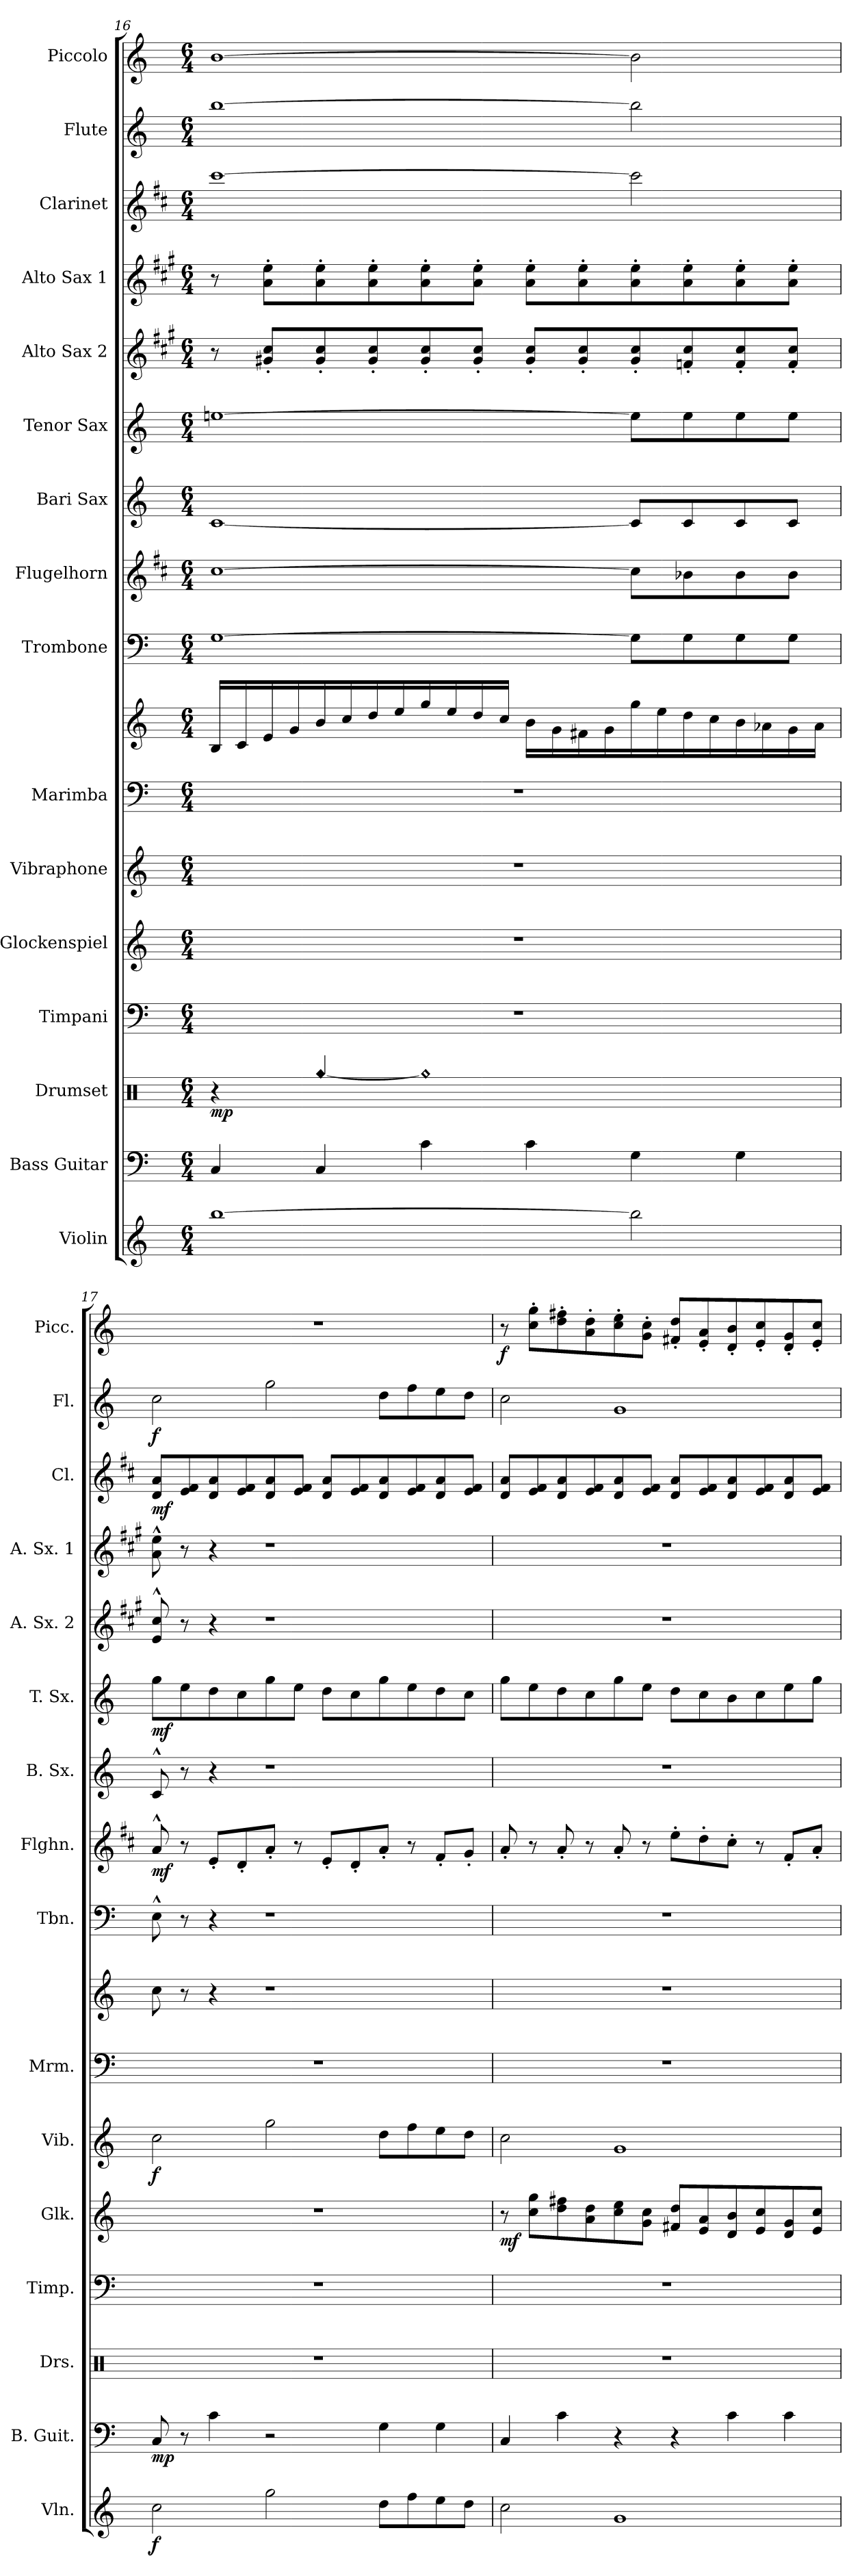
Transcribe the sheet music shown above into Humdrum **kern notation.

**kern	**dynam	**kern	**dynam	**kern	**dynam	**kern	**kern	**dynam	**kern	**dynam	**kern	**kern	**kern	**kern	**dynam	**kern	**kern	**dynam	**kern	**kern	**kern	**dynam	**kern	**dynam	**kern	**dynam
*part16	*part16	*part15	*part15	*part14	*part14	*part13	*part12	*part12	*part11	*part11	*part10	*part10	*part9	*part8	*part8	*part7	*part6	*part6	*part5	*part4	*part3	*part3	*part2	*part2	*part1	*part1
*staff17	*staff17	*staff16	*staff16	*staff15	*staff15	*staff14	*staff13	*staff13	*staff12	*staff12	*staff11	*staff10	*staff9	*staff8	*staff8	*staff7	*staff6	*staff6	*staff5	*staff4	*staff3	*staff3	*staff2	*staff2	*staff1	*staff1
*I"Violin	*	*I"Bass Guitar	*	*I"Drumset	*	*I"Timpani	*I"Glockenspiel	*	*I"Vibraphone	*	*I"Marimba	*	*I"Trombone	*I"Flugelhorn	*	*I"Bari Sax	*I"Tenor Sax	*	*I"Alto Sax 2	*I"Alto Sax 1	*I"Clarinet	*	*I"Flute	*	*I"Piccolo	*
*I'Vln.	*	*I'B. Guit.	*	*I'Drs.	*	*I'Timp.	*I'Glk.	*	*I'Vib.	*	*I'Mrm.	*	*I'Tbn.	*I'Flghn.	*	*I'B. Sx.	*I'T. Sx.	*	*I'A. Sx. 2	*I'A. Sx. 1	*I'Cl.	*	*I'Fl.	*	*I'Picc.	*
*clefG2	*	*clefF4	*	*clefX	*	*clefF4	*clefG2	*	*clefG2	*	*clefF4	*clefG2	*clefF4	*clefG2	*	*clefG2	*clefG2	*	*clefG2	*clefG2	*clefG2	*	*clefG2	*	*clefG2	*
*	*	*ITrd7c12	*	*	*	*	*ITrd-14c-24	*	*	*	*	*	*	*ITrd1c2	*	*ITrd12c21	*ITrd8c14	*	*ITrd5c9	*ITrd5c9	*ITrd1c2	*	*	*	*ITrd-7c-12	*
*k[]	*	*k[]	*	*k[]	*	*k[]	*k[]	*	*k[]	*	*k[]	*k[]	*k[]	*k[]	*	*k[]	*k[]	*	*k[]	*k[]	*k[]	*	*k[]	*	*k[]	*
*M6/4	*	*M6/4	*	*M6/4	*	*M6/4	*M6/4	*	*M6/4	*	*M6/4	*M6/4	*M6/4	*M6/4	*	*M6/4	*M6/4	*	*M6/4	*M6/4	*M6/4	*	*M6/4	*	*M6/4	*
=16	=16	=16	=16	=16	=16	=16	=16	=16	=16	=16	=16	=16	=16	=16	=16	=16	=16	=16	=16	=16	=16	=16	=16	=16	=16	=16
!	!	!	!	!	!LO:DY:b	!	!	!	!	!	!	!	!	!	!	!	!	!	!	!	!	!	!	!	!	!
[1bb	.	4CC/	.	4r	mp	1.r	1.r	.	1.r	.	1.r	16B/LL	[1G	[1b	.	[1C	[1en	.	8r	8r	[1bb	.	[1bb	.	[1bb	.
.	.	.	.	.	.	.	.	.	.	.	.	16c/	.	.	.	.	.	.	.	.	.	.	.	.	.	.
.	.	.	.	.	.	.	.	.	.	.	.	16e/	.	.	.	.	.	.	8Bn/' 8e/'L	8c\' 8g\'L	.	.	.	.	.	.
.	.	.	.	.	.	.	.	.	.	.	.	16g/	.	.	.	.	.	.	.	.	.	.	.	.	.	.
!	!	!	!	!LO:N:head=diamond	!	!	!	!	!	!	!	!	!	!	!	!	!	!	!	!	!	!	!	!	!	!
.	.	4CC/	.	[4Rgg/	.	.	.	.	.	.	.	16b/	.	.	.	.	.	.	8B/' 8e/'	8c\' 8g\'	.	.	.	.	.	.
.	.	.	.	.	.	.	.	.	.	.	.	16cc/	.	.	.	.	.	.	.	.	.	.	.	.	.	.
.	.	.	.	.	.	.	.	.	.	.	.	16dd/	.	.	.	.	.	.	8B/' 8e/'	8c\' 8g\'	.	.	.	.	.	.
.	.	.	.	.	.	.	.	.	.	.	.	16ee/	.	.	.	.	.	.	.	.	.	.	.	.	.	.
!	!	!	!	!LO:N:head=diamond	!	!	!	!	!	!	!	!	!	!	!	!	!	!	!	!	!	!	!	!	!	!
.	.	4C\	.	1Rgg]	.	.	.	.	.	.	.	16gg/	.	.	.	.	.	.	8B/' 8e/'	8c\' 8g\'	.	.	.	.	.	.
.	.	.	.	.	.	.	.	.	.	.	.	16ee/	.	.	.	.	.	.	.	.	.	.	.	.	.	.
.	.	.	.	.	.	.	.	.	.	.	.	16dd/	.	.	.	.	.	.	8B/' 8e/'J	8c\' 8g\'J	.	.	.	.	.	.
.	.	.	.	.	.	.	.	.	.	.	.	16cc/JJ	.	.	.	.	.	.	.	.	.	.	.	.	.	.
.	.	4C\	.	.	.	.	.	.	.	.	.	16b\LL	.	.	.	.	.	.	8B/' 8e/'L	8c\' 8g\'L	.	.	.	.	.	.
.	.	.	.	.	.	.	.	.	.	.	.	16g\	.	.	.	.	.	.	.	.	.	.	.	.	.	.
.	.	.	.	.	.	.	.	.	.	.	.	16f#X\	.	.	.	.	.	.	8B/' 8e/'	8c\' 8g\'	.	.	.	.	.	.
.	.	.	.	.	.	.	.	.	.	.	.	16g\	.	.	.	.	.	.	.	.	.	.	.	.	.	.
2bb\]	.	4GG\	.	.	.	.	.	.	.	.	.	16gg\	8G\L]	8b\L]	.	8C/L]	8e\L]	.	8B/' 8e/'	8c\' 8g\'	2bb\]	.	2bb\]	.	2bb\]	.
.	.	.	.	.	.	.	.	.	.	.	.	16ee\	.	.	.	.	.	.	.	.	.	.	.	.	.	.
.	.	.	.	.	.	.	.	.	.	.	.	16dd\	8G\	8a-X\	.	8C/	8e\	.	8A-X/' 8e/'	8c\' 8g\'	.	.	.	.	.	.
.	.	.	.	.	.	.	.	.	.	.	.	16cc\	.	.	.	.	.	.	.	.	.	.	.	.	.	.
.	.	4GG\	.	.	.	.	.	.	.	.	.	16b\	8G\	8a-\	.	8C/	8e\	.	8A-/' 8e/'	8c\' 8g\'	.	.	.	.	.	.
.	.	.	.	.	.	.	.	.	.	.	.	16a-X\	.	.	.	.	.	.	.	.	.	.	.	.	.	.
.	.	.	.	.	.	.	.	.	.	.	.	16g\	8G\J	8a-\J	.	8C/J	8e\J	.	8A-/' 8e/'J	8c\' 8g\'J	.	.	.	.	.	.
.	.	.	.	.	.	.	.	.	.	.	.	16a-\JJ	.	.	.	.	.	.	.	.	.	.	.	.	.	.
=17	=17	=17	=17	=17	=17	=17	=17	=17	=17	=17	=17	=17	=17	=17	=17	=17	=17	=17	=17	=17	=17	=17	=17	=17	=17	=17
!	!LO:DY:b	!	!LO:DY:b	!	!	!	!	!	!	!LO:DY:b	!	!	!	!	!LO:DY:b	!	!	!LO:DY:b	!	!	!	!LO:DY:b	!	!LO:DY:b	!	!
2cc\	f	8CC/	mp	1.r	.	1.r	1.r	.	2cc\	f	1.r	8cc\	8E^^\	8g^^/	mf	8C^^/	8g\L	mf	8G/^^ 8e/^^	8c\^^ 8g\^^	8c/ 8g/L	mf	2cc\	f	1.r	.
.	.	8r	.	.	.	.	.	.	.	.	.	8r	8r	8r	.	8r	8e\	.	8r	8r	8d/ 8e/	.	.	.	.	.
.	.	4C\	.	.	.	.	.	.	.	.	.	4r	4r	8d'/L	.	4r	8d\	.	4r	4r	8c/ 8g/	.	.	.	.	.
.	.	.	.	.	.	.	.	.	.	.	.	.	.	8c'/	.	.	8c\	.	.	.	8d/ 8e/	.	.	.	.	.
2gg\	.	2r	.	.	.	.	.	.	2gg\	.	.	1r	1r	8g'/J	.	1r	8g\	.	1r	1r	8c/ 8g/	.	2gg\	.	.	.
.	.	.	.	.	.	.	.	.	.	.	.	.	.	8r	.	.	8e\J	.	.	.	8d/ 8e/J	.	.	.	.	.
.	.	.	.	.	.	.	.	.	.	.	.	.	.	8d'/L	.	.	8d\L	.	.	.	8c/ 8g/L	.	.	.	.	.
.	.	.	.	.	.	.	.	.	.	.	.	.	.	8c'/	.	.	8c\	.	.	.	8d/ 8e/	.	.	.	.	.
8dd\L	.	4GG\	.	.	.	.	.	.	8dd\L	.	.	.	.	8g'/J	.	.	8g\	.	.	.	8c/ 8g/	.	8dd\L	.	.	.
8ff\	.	.	.	.	.	.	.	.	8ff\	.	.	.	.	8r	.	.	8e\	.	.	.	8d/ 8e/	.	8ff\	.	.	.
8ee\	.	4GG\	.	.	.	.	.	.	8ee\	.	.	.	.	8e'/L	.	.	8d\	.	.	.	8c/ 8g/	.	8ee\	.	.	.
8dd\J	.	.	.	.	.	.	.	.	8dd\J	.	.	.	.	8f'/J	.	.	8c\J	.	.	.	8d/ 8e/J	.	8dd\J	.	.	.
!!LO:PB:g=z
=18	=18	=18	=18	=18	=18	=18	=18	=18	=18	=18	=18	=18	=18	=18	=18	=18	=18	=18	=18	=18	=18	=18	=18	=18	=18	=18
!	!	!	!	!	!	!	!	!LO:DY:b	!	!	!	!	!	!	!	!	!	!	!	!	!	!	!	!	!	!LO:DY:b
2cc\	.	4CC/	.	1.r	.	1.r	8r	mf	2cc\	.	1.r	1.r	1.r	8g'/	.	1.r	8g\L	.	1.r	1.r	8c/ 8g/L	.	2cc\	.	8r	f
.	.	.	.	.	.	.	8cccc\ 8gggg\L	.	.	.	.	.	.	8r	.	.	8e\	.	.	.	8d/ 8e/	.	.	.	8ccc\' 8ggg\'L	.
.	.	4C\	.	.	.	.	8dddd\ 8ffff#X\	.	.	.	.	.	.	8g'/	.	.	8d\	.	.	.	8c/ 8g/	.	.	.	8ddd\' 8fff#X\'	.
.	.	.	.	.	.	.	8aaa\ 8dddd\	.	.	.	.	.	.	8r	.	.	8c\	.	.	.	8d/ 8e/	.	.	.	8aa\' 8ddd\'	.
1g	.	4r	.	.	.	.	8cccc\ 8eeee\	.	1g	.	.	.	.	8g'/	.	.	8g\	.	.	.	8c/ 8g/	.	1g	.	8ccc\' 8eee\'	.
.	.	.	.	.	.	.	8ggg\ 8cccc\J	.	.	.	.	.	.	8r	.	.	8e\J	.	.	.	8d/ 8e/J	.	.	.	8gg\' 8ccc\'J	.
.	.	4r	.	.	.	.	8fff#X/ 8dddd/L	.	.	.	.	.	.	8dd'\L	.	.	8d\L	.	.	.	8c/ 8g/L	.	.	.	8ff#X/' 8ddd/'L	.
.	.	.	.	.	.	.	8eee/ 8aaa/	.	.	.	.	.	.	8cc'\	.	.	8c\	.	.	.	8d/ 8e/	.	.	.	8ee/' 8aa/'	.
.	.	4C\	.	.	.	.	8ddd/ 8bbb/	.	.	.	.	.	.	8b'\J	.	.	8B\	.	.	.	8c/ 8g/	.	.	.	8dd/' 8bb/'	.
.	.	.	.	.	.	.	8eee/ 8cccc/	.	.	.	.	.	.	8r	.	.	8c\	.	.	.	8d/ 8e/	.	.	.	8ee/' 8ccc/'	.
.	.	4C\	.	.	.	.	8ddd/ 8ggg/	.	.	.	.	.	.	8e'/L	.	.	8e\	.	.	.	8c/ 8g/	.	.	.	8dd/' 8gg/'	.
.	.	.	.	.	.	.	8eee/ 8cccc/J	.	.	.	.	.	.	8g'/J	.	.	8g\J	.	.	.	8d/ 8e/J	.	.	.	8ee/' 8ccc/'J	.
=	=	=	=	=	=	=	=	=	=	=	=	=	=	=	=	=	=	=	=	=	=	=	=	=	=	=
*-	*-	*-	*-	*-	*-	*-	*-	*-	*-	*-	*-	*-	*-	*-	*-	*-	*-	*-	*-	*-	*-	*-	*-	*-	*-	*-
